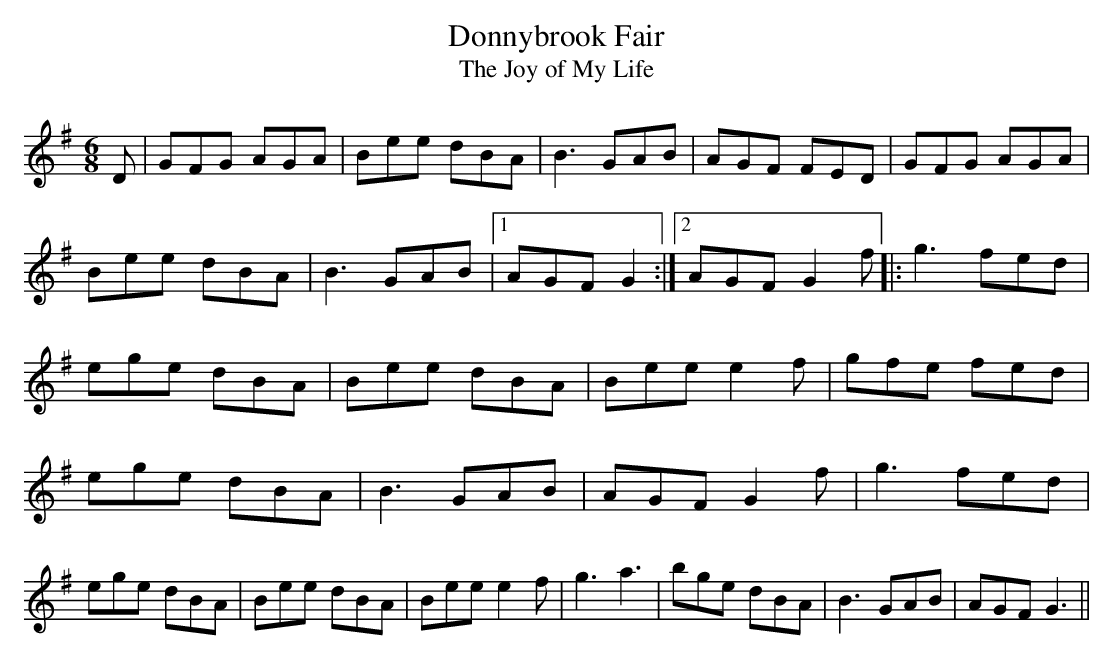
X:1
T:Donnybrook Fair
T:Joy of My Life, The
M:6/8
K:G
D|GFG AGA|Bee dBA|B3 GAB|AGF FED|\
GFG AGA|Bee dBA|B3 GAB|1 AGF G2:|2 AGF G2f|:\
g3 fed|ege dBA|Bee dBA|Bee e2f|\
gfe fed|ege dBA|B3 GAB|AGF G2f|\
g3 fed|ege dBA|Bee dBA|Bee e2f|\
g3 a3|bge dBA|B3 GAB|AGF G3||
